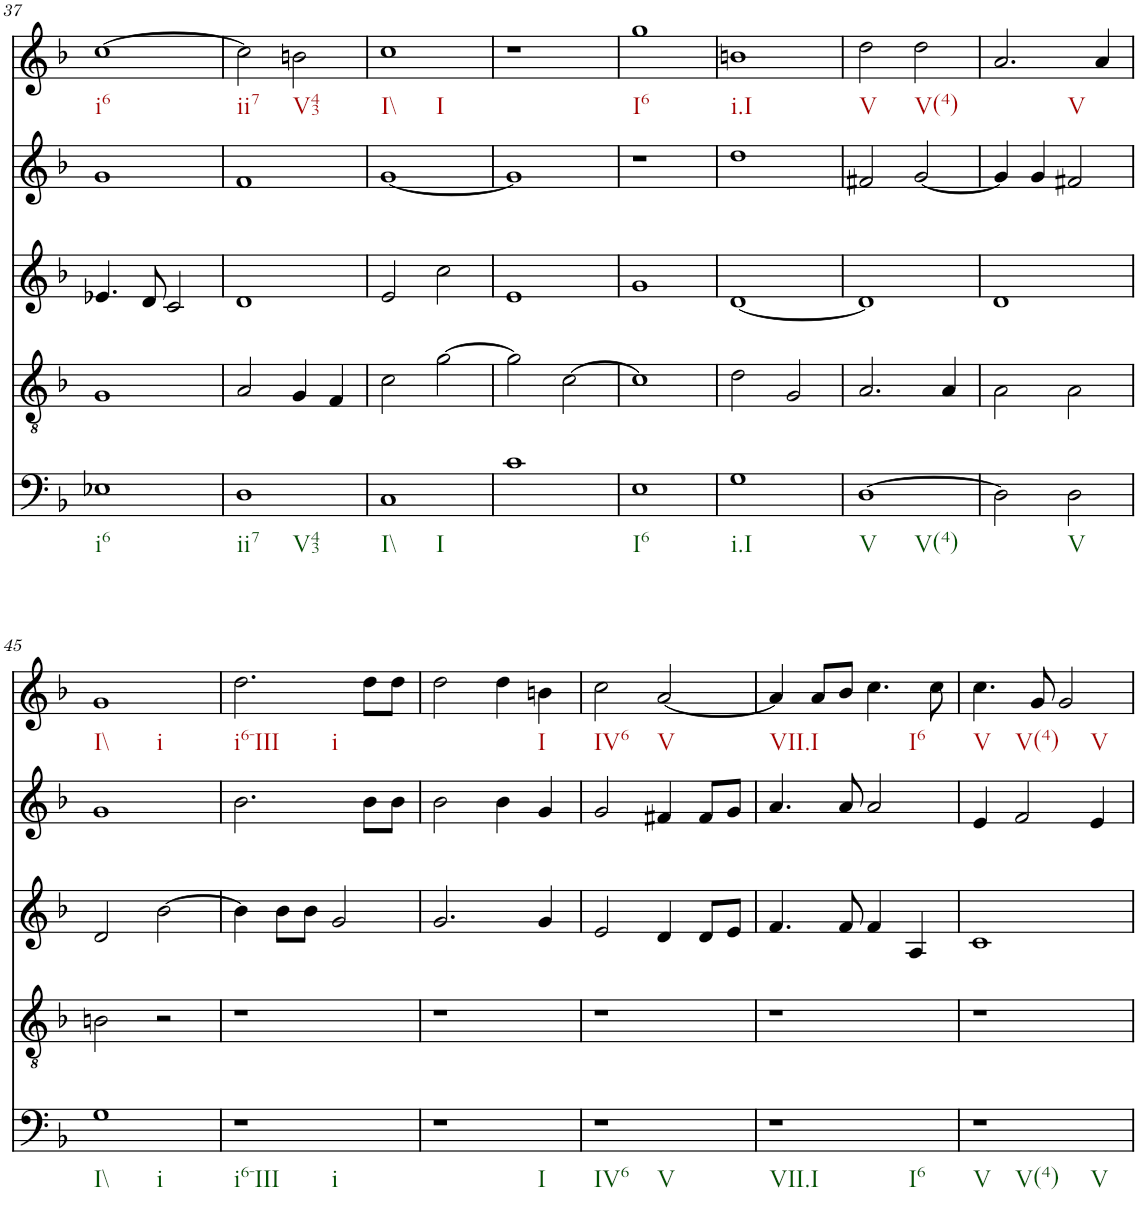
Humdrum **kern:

**kern	**kern	**kern	**kern	**kern
*part5	*part4	*part3	*part2	*part1
*staff5	*staff4	*staff3	*staff2	*staff1
*I"vox	*I"vox	*I"vox	*I"vox	*I"vox
!!LO:PB:g=z
*clefF4	*clefGv2	*clefG2	*clefG2	*clefG2
*k[b-]	*k[b-]	*k[b-]	*k[b-]	*k[b-]
*M4/4	*M4/4	*M4/4	*M4/4	*M4/4
=37	=37	=37	=37	=37
1E-X	1G	4.e-X/	1g	[1cc
.	.	8d/	.	.
.	.	2c/	.	.
=38	=38	=38	=38	=38
1D	2A/	1d	1f	2cc\]
.	4G/	.	.	2bn\
.	4F/	.	.	.
=39	=39	=39	=39	=39
1C	2c\	2e/	[1g	1cc
.	[2g\	2cc\	.	.
=40	=40	=40	=40	=40
1c	2g\]	1e	1g]	1r
.	[2c\	.	.	.
=41	=41	=41	=41	=41
1E	1c]	1g	1r	1gg
=42	=42	=42	=42	=42
1G	2d\	[1d	1dd	1bn
.	2G/	.	.	.
=43	=43	=43	=43	=43
[1D	2.A/	1d]	2f#X/	2dd\
.	.	.	[2g/	2dd\
.	4A/	.	.	.
=44	=44	=44	=44	=44
2D\]	2A\	1d	4g/]	2.a/
.	.	.	4g/	.
2D\	2A\	.	2f#X/	.
.	.	.	.	4a/
!!LO:LB:g=z
=45	=45	=45	=45	=45
1G	2Bn\	2d/	1g	1g
.	2r	[2b-\	.	.
=46	=46	=46	=46	=46
1r	1r	4b-\]	2.b-\	2.dd\
.	.	8b-\L	.	.
.	.	8b-\J	.	.
.	.	2g/	.	.
.	.	.	8b-\L	8dd\L
.	.	.	8b-\J	8dd\J
=47	=47	=47	=47	=47
1r	1r	2.g/	2b-\	2dd\
.	.	.	4b-\	4dd\
.	.	4g/	4g/	4bn\
=48	=48	=48	=48	=48
1r	1r	2e/	2g/	2cc\
.	.	4d/	4f#X/	[2a/
.	.	8d/L	8f#/L	.
.	.	8e/J	8g/J	.
=49	=49	=49	=49	=49
1r	1r	4.f/	4.a/	4a/]
.	.	.	.	8a/L
.	.	8f/	8a/	8b-/J
.	.	4f/	2a/	4.cc\
.	.	4A/	.	.
.	.	.	.	8cc\
=50	=50	=50	=50	=50
1r	1r	1c	4e/	4.cc\
.	.	.	2f/	.
.	.	.	.	8g/
.	.	.	.	2g/
.	.	.	4e/	.
=	=	=	=	=
*-	*-	*-	*-	*-
